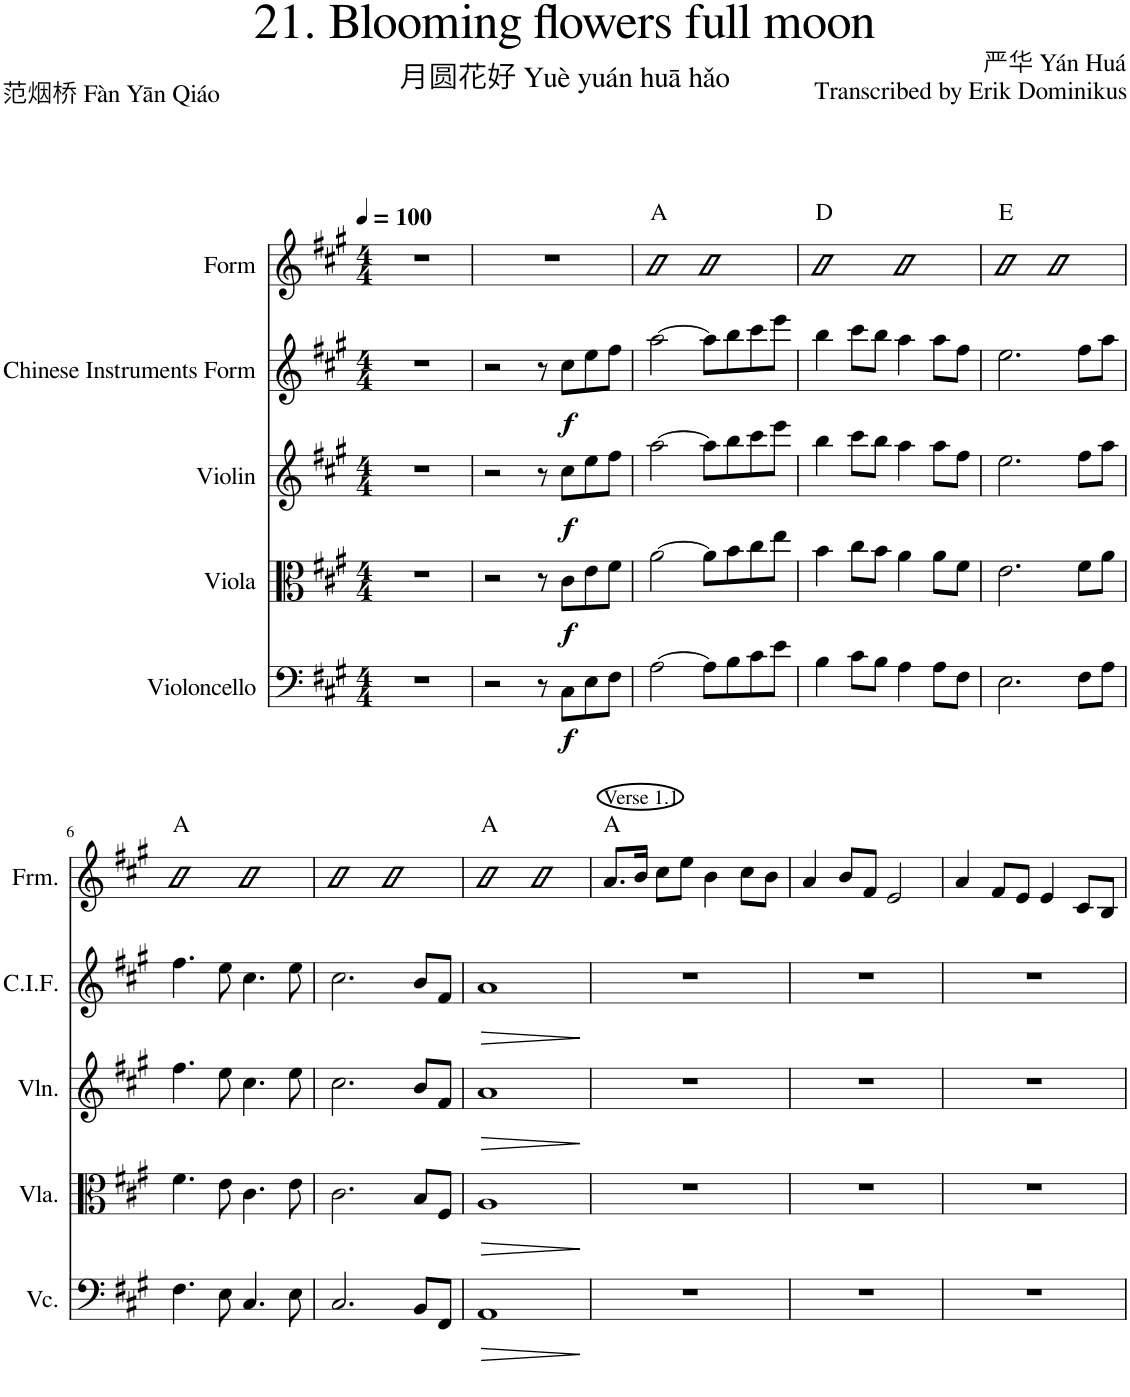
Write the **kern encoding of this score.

**kern	**dynam	**kern	**dynam	**kern	**dynam	**kern	**dynam	**kern	**harte
*part5	*part5	*part4	*part4	*part3	*part3	*part2	*part2	*part1	*part1
*staff5	*staff5	*staff4	*staff4	*staff3	*staff3	*staff2	*staff2	*staff1	*
*I"Violoncello	*	*I"Viola	*	*I"Violin	*	*I"Chinese Instruments Form	*	*I"Form	*
*I'Vc.	*	*I'Vla.	*	*I'Vln.	*	*I'C.I.F.	*	*I'Frm.	*
*clefF4	*	*clefC3	*	*clefG2	*	*clefG2	*	*clefG2	*
*k[f#c#g#]	*	*k[f#c#g#]	*	*k[f#c#g#]	*	*k[f#c#g#]	*	*k[f#c#g#]	*
*M4/4	*	*M4/4	*	*M4/4	*	*M4/4	*	*M4/4	*
*MM100	*	*MM100	*	*MM100	*	*MM100	*	*MM100	*
=1	=1	=1	=1	=1	=1	=1	=1	=1	=1
1r	.	1r	.	1r	.	1r	.	1r	.
=2	=2	=2	=2	=2	=2	=2	=2	=2	=2
2r	.	2r	.	2r	.	2r	.	1r	.
8r	.	8r	.	8r	.	8r	.	.	.
!	!LO:DY:b	!	!LO:DY:b	!	!LO:DY:b	!	!LO:DY:b	!	!
8C#\L	f	8c#\L	f	8cc#\L	f	8cc#\L	f	.	.
8E\	.	8e\	.	8ee\	.	8ee\	.	.	.
8F#\J	.	8f#\J	.	8ff#\J	.	8ff#\J	.	.	.
=3	=3	=3	=3	=3	=3	=3	=3	=3	=3
[2A\	.	[2a\	.	[2aa\	.	[2aa\	.	2b	A:maj
8A\L]	.	8a\L]	.	8aa\L]	.	8aa\L]	.	2b	.
8B\	.	8b\	.	8bb\	.	8bb\	.	.	.
8c#\	.	8cc#\	.	8ccc#\	.	8ccc#\	.	.	.
8e\J	.	8ee\J	.	8eee\J	.	8eee\J	.	.	.
=4	=4	=4	=4	=4	=4	=4	=4	=4	=4
4B\	.	4b\	.	4bb\	.	4bb\	.	2b	D:maj
8c#\L	.	8cc#\L	.	8ccc#\L	.	8ccc#\L	.	.	.
8B\J	.	8b\J	.	8bb\J	.	8bb\J	.	.	.
4A\	.	4a\	.	4aa\	.	4aa\	.	2b	.
8A\L	.	8a\L	.	8aa\L	.	8aa\L	.	.	.
8F#\J	.	8f#\J	.	8ff#\J	.	8ff#\J	.	.	.
=5	=5	=5	=5	=5	=5	=5	=5	=5	=5
2.E\	.	2.e\	.	2.ee\	.	2.ee\	.	2b	E:maj
.	.	.	.	.	.	.	.	2b	.
8F#\L	.	8f#\L	.	8ff#\L	.	8ff#\L	.	.	.
8A\J	.	8a\J	.	8aa\J	.	8aa\J	.	.	.
!!LO:LB:g=z
=6	=6	=6	=6	=6	=6	=6	=6	=6	=6
4.F#\	.	4.f#\	.	4.ff#\	.	4.ff#\	.	2b	A:maj
8E\	.	8e\	.	8ee\	.	8ee\	.	.	.
4.C#/	.	4.c#\	.	4.cc#\	.	4.cc#\	.	2b	.
8E\	.	8e\	.	8ee\	.	8ee\	.	.	.
=7	=7	=7	=7	=7	=7	=7	=7	=7	=7
2.C#/	.	2.c#\	.	2.cc#\	.	2.cc#\	.	2b	.
.	.	.	.	.	.	.	.	2b	.
8BB/L	.	8B/L	.	8b/L	.	8b/L	.	.	.
8FF#/J	.	8F#/J	.	8f#/J	.	8f#/J	.	.	.
=8	=8	=8	=8	=8	=8	=8	=8	=8	=8
!	!LO:HP:b	!	!LO:HP:b	!	!LO:HP:b	!	!LO:HP:b	!	!
1AA	>	1A	>	1a	>	1a	>	2b	A:maj
.	.	.	.	.	.	.	.	2b	.
.	]	.	]	.	]	.	]	.	.
=9	=9	=9	=9	=9	=9	=9	=9	=9	=9
!	!	!	!	!	!	!	!	!LO:TX:a:t=Verse 1.1	!
1r	.	1r	.	1r	.	1r	.	8.a/L	A:maj
.	.	.	.	.	.	.	.	16b/Jk	.
.	.	.	.	.	.	.	.	8cc#\L	.
.	.	.	.	.	.	.	.	8ee\J	.
.	.	.	.	.	.	.	.	4b\	.
.	.	.	.	.	.	.	.	8cc#\L	.
.	.	.	.	.	.	.	.	8b\J	.
=10	=10	=10	=10	=10	=10	=10	=10	=10	=10
1r	.	1r	.	1r	.	1r	.	4a/	.
.	.	.	.	.	.	.	.	8b/L	.
.	.	.	.	.	.	.	.	8f#/J	.
.	.	.	.	.	.	.	.	2e/	.
=11	=11	=11	=11	=11	=11	=11	=11	=11	=11
1r	.	1r	.	1r	.	1r	.	4a/	.
.	.	.	.	.	.	.	.	8f#/L	.
.	.	.	.	.	.	.	.	8e/J	.
.	.	.	.	.	.	.	.	4e/	.
.	.	.	.	.	.	.	.	8c#/L	.
.	.	.	.	.	.	.	.	8B/J	.
=	=	=	=	=	=	=	=	=	=
*-	*-	*-	*-	*-	*-	*-	*-	*-	*-
